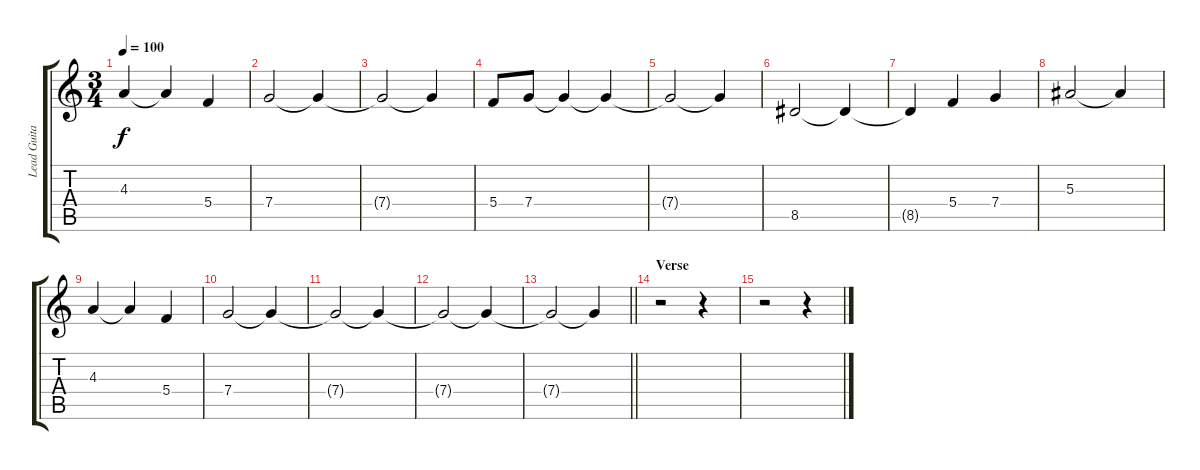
\track ("Lead Guitar" "Lead Guita") {instrument distortionguitar}
\staff {score tabs}
\tuning (D4 A3 F3 C3 G2 D2) {hide}
\ts (3 4)
\tempo 100
\clef g2
\ks c
4.3.4{dy f} 4.3{t}.4 5.4.4 |
7.4.2 7.4{t}.4 |
7.4{t}.2 7.4{t}.4 |
5.4.8 7.4.8 7.4{t}.4 7.4{t}.4 |
7.4{t}.2 7.4{t}.4 |
8.5.2 8.5{t}.4 |
8.5{t}.4 5.4.4 7.4.4 |
5.3.2 5.3{t}.4 |
4.3.4 4.3{t}.4 5.4.4 |
7.4.2{volume 0} 7.4{t}.4 |
7.4{t}.2 7.4{t}.4 |
7.4{t}.2 7.4{t}.4 |
\barLineRight lightlight
7.4{t}.2 7.4{t}.4 |
\section ("" "Verse")
r.2 r.4 |
r.2 r.4
